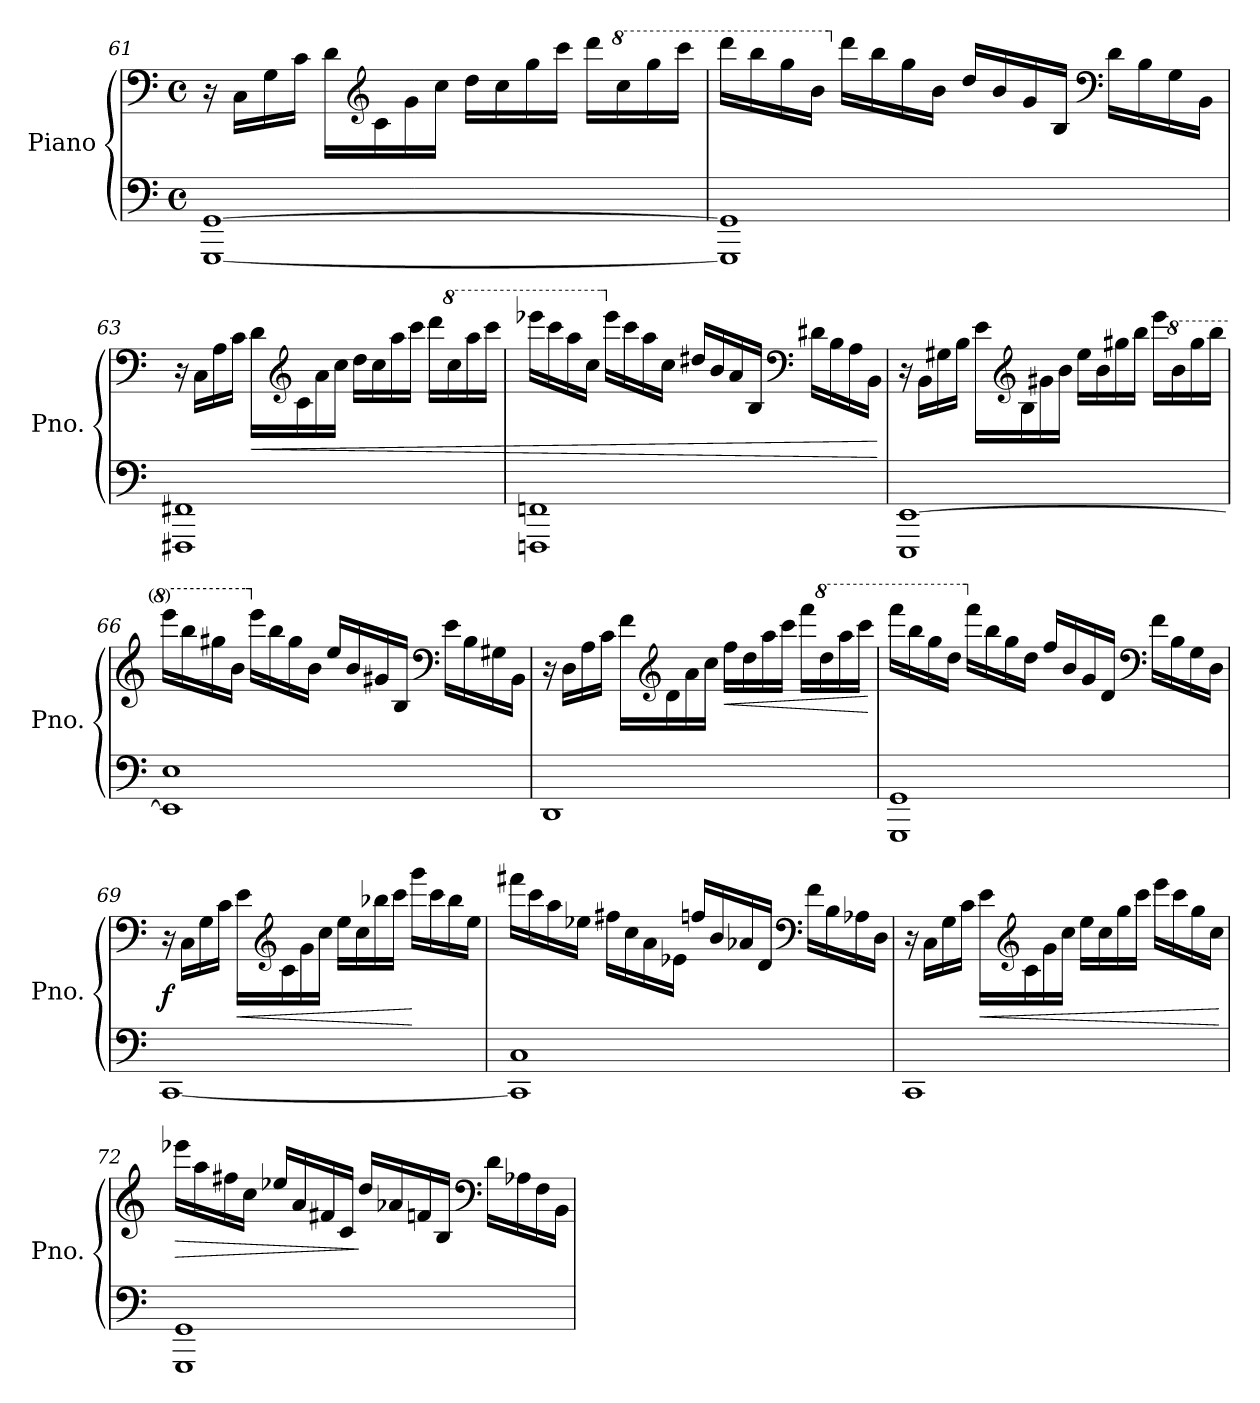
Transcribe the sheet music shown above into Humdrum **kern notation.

**kern	**kern	**dynam
*part1	*part1	*part1
*staff2	*staff1	*staff1/2
*I"Piano	*	*
*I'Pno.	*	*
!!LO:LB:g=z
*clefF4	*clefF4	*
*k[]	*k[]	*
*M4/4	*M4/4	*
*met(c)	*met(c)	*
=61	=61	=61
[1GGG [1GG	16r	.
.	16C\LL	.
.	16G\	.
.	16c\JJ	.
.	16d\LL	.
*	*clefG2	*
.	16c\	.
.	16g\	.
.	16cc\JJ	.
.	16dd\LL	.
.	16cc\	.
.	16gg\	.
.	16ccc\JJ	.
.	16ddd\LL	.
*	*8va	*
.	16ccc\	.
.	16ggg\	.
.	16cccc\JJ	.
=62	=62	=62
1GGG] 1GG]	16dddd\LL	.
.	16bbb\	.
.	16ggg\	.
.	16bb\JJ	.
*	*X8va	*
.	16ddd\LL	.
.	16bb\	.
.	16gg\	.
.	16b\JJ	.
.	16dd/LL	.
.	16b/	.
.	16g/	.
.	16B/JJ	.
*	*clefF4	*
.	16d\LL	.
.	16B\	.
.	16G\	.
.	16BB\JJ	.
!!LO:LB:g=z
=63	=63	=63
1FFF#X 1FF#X	16r	.
.	16C\LL	.
.	16A\	.
.	16c\JJ	.
!	!	!LO:HP:b
.	16d\LL	<
*	*clefG2	*
.	16c\	.
.	16a\	.
.	16cc\JJ	.
.	16dd\LL	.
.	16cc\	.
.	16aa\	.
.	16ccc\JJ	.
.	16ddd\LL	.
*	*8va	*
.	16ccc\	.
.	16aaa\	.
.	16cccc\JJ	.
=64	=64	=64
1FFFn 1FFn	16eeee-X\LL	.
.	16cccc\	.
.	16aaa\	.
.	16ccc\JJ	.
*	*X8va	*
.	16eee-\LL	.
.	16ccc\	.
.	16aa\	.
.	16cc\JJ	.
.	16dd#X/LL	.
.	16b/	.
.	16a/	.
.	16B/JJ	.
*	*clefF4	*
.	16d#X\LL	.
.	16B\	.
.	16A\	.
.	16BB\JJ	.
.	.	[
!!LO:LB:g=z
=65	=65	=65
1EEE [1EE	16r	.
.	16BB\LL	.
.	16G#X\	.
.	16B\JJ	.
.	16e\LL	.
*	*clefG2	*
.	16B\	.
.	16g#X\	.
.	16b\JJ	.
.	16ee\LL	.
.	16b\	.
.	16gg#X\	.
.	16bb\JJ	.
.	16eee\LL	.
*	*8va	*
.	16bb\	.
.	16ggg#\	.
.	16bbb\JJ	.
=66	=66	=66
1EE] 1E	16eeee\LL	.
.	16bbb\	.
.	16ggg#X\	.
.	16bb\JJ	.
*	*X8va	*
.	16eee\LL	.
.	16bb\	.
.	16gg#\	.
.	16b\JJ	.
.	16ee/LL	.
.	16b/	.
.	16g#X/	.
.	16B/JJ	.
*	*clefF4	*
.	16e\LL	.
.	16B\	.
.	16G#X\	.
.	16BB\JJ	.
!!LO:LB:g=z
=67	=67	=67
1DD	16r	.
.	16D\LL	.
.	16A\	.
.	16c\JJ	.
.	16f\LL	.
*	*clefG2	*
.	16d\	.
.	16a\	.
.	16cc\JJ	.
!	!	!LO:HP:b
.	16ff\LL	<
.	16dd\	.
.	16aa\	.
.	16ccc\JJ	.
.	16fff\LL	.
*	*8va	*
.	16ddd\	.
.	16aaa\	.
.	16cccc\JJ	.
.	.	[
=68	=68	=68
1GGG 1GG	16ffff\LL	.
.	16bbb\	.
.	16ggg\	.
.	16ddd\JJ	.
*	*X8va	*
.	16fff\LL	.
.	16bb\	.
.	16gg\	.
.	16dd\JJ	.
.	16ff/LL	.
.	16b/	.
.	16g/	.
.	16d/JJ	.
*	*clefF4	*
.	16f\LL	.
.	16B\	.
.	16G\	.
.	16D\JJ	.
!!LO:PB:g=z
=69	=69	=69
!	!	!LO:DY:b
[1CC	16r	f
.	16C\LL	.
.	16G\	.
.	16c\JJ	.
!	!	!LO:HP:b
.	16e\LL	<
*	*clefG2	*
.	16c\	.
.	16g\	.
.	16cc\JJ	.
.	16ee\LL	.
.	16cc\	.
.	16bb-X\	.
.	16ccc\JJ	.
.	16ggg\LL	[
.	16ccc\	.
.	16bb-\	.
.	16ee\JJ	.
=70	=70	=70
1CC] 1C	16fff#X\LL	.
.	16ccc\	.
.	16aa\	.
.	16ee-X\JJ	.
.	16ff#X\LL	.
.	16cc\	.
.	16a\	.
.	16e-X\JJ	.
.	16ffn/LL	.
.	16b/	.
.	16a-X/	.
.	16d/JJ	.
*	*clefF4	*
.	16f\LL	.
.	16B\	.
.	16A-X\	.
.	16D\JJ	.
!!LO:LB:g=z
=71	=71	=71
1CC	16r	.
.	16C\LL	.
.	16G\	.
.	16c\JJ	.
!	!	!LO:HP:b
.	16e\LL	<
*	*clefG2	*
.	16c\	.
.	16g\	.
.	16cc\JJ	.
.	16ee\LL	.
.	16cc\	.
.	16gg\	.
.	16ccc\JJ	.
.	16eee\LL	.
.	16ccc\	.
.	16gg\	.
.	16cc\JJ	.
.	.	[
=72	=72	=72
!	!	!LO:HP:b
1GGG 1GG	16eee-X\LL	>
.	16aa\	.
.	16ff#X\	.
.	16cc\JJ	.
.	16ee-X/LL	.
.	16a/	.
.	16f#X/	.
.	16c/JJ	.
.	16dd/LL	]
.	16a-X/	.
.	16fn/	.
.	16B/JJ	.
*	*clefF4	*
.	16d\LL	.
.	16A-X\	.
.	16F\	.
.	16BB\JJ	.
=	=	=
*-	*-	*-
